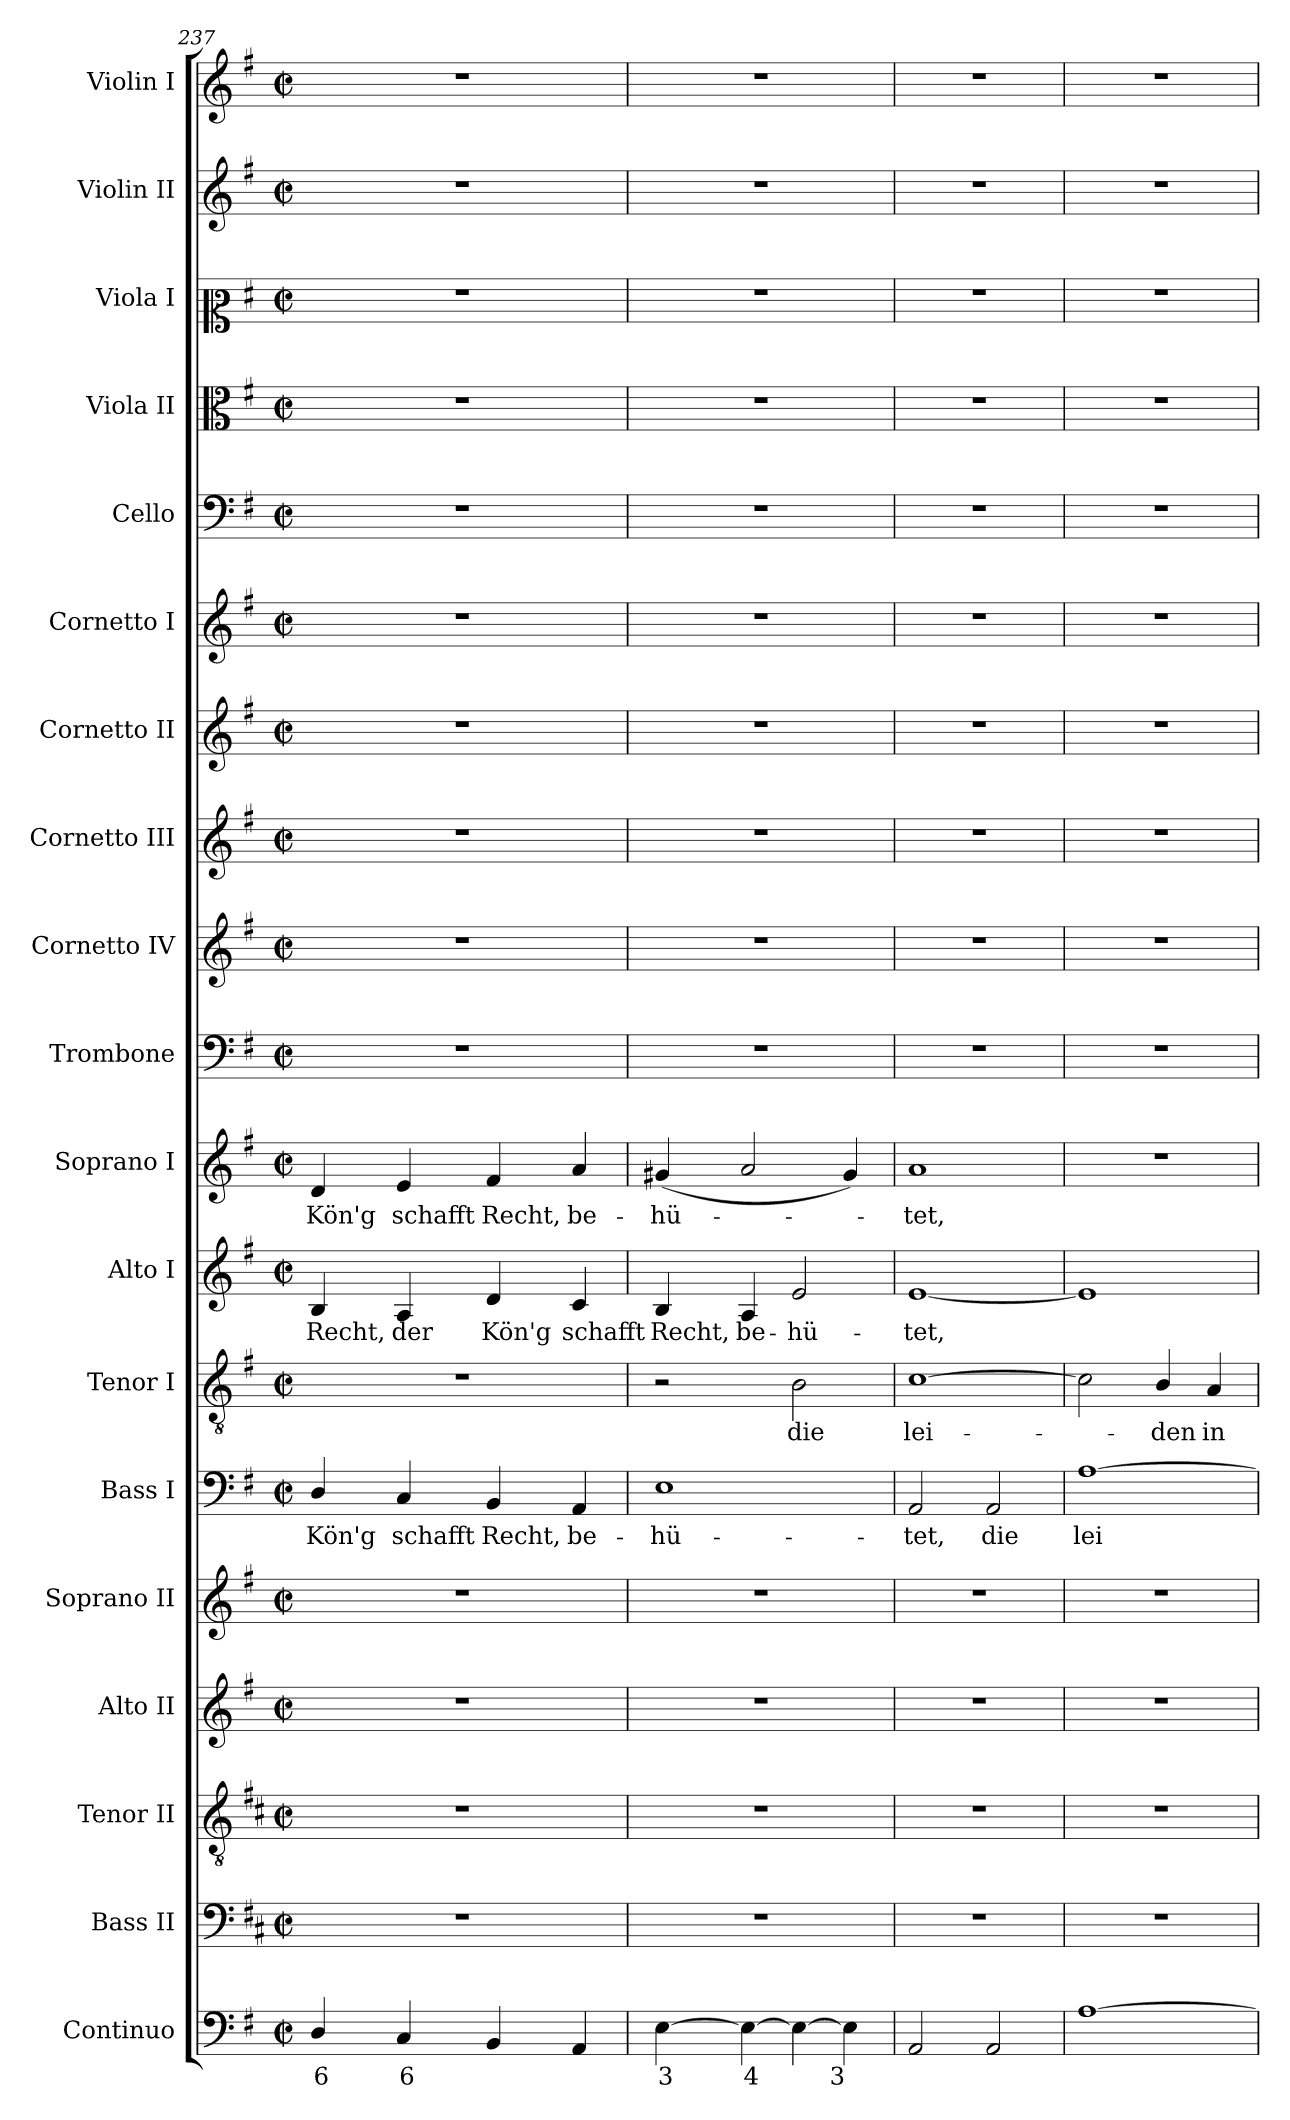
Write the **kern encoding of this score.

**kern	**text	**kern	**kern	**kern	**kern	**kern	**text	**kern	**text	**kern	**text	**kern	**text	**kern	**kern	**kern	**kern	**kern	**kern	**kern	**kern	**kern	**kern
*part19	*part19	*part18	*part17	*part16	*part15	*part14	*part14	*part13	*part13	*part12	*part12	*part11	*part11	*part10	*part9	*part8	*part7	*part6	*part5	*part4	*part3	*part2	*part1
*staff19	*staff19	*staff18	*staff17	*staff16	*staff15	*staff14	*staff14	*staff13	*staff13	*staff12	*staff12	*staff11	*staff11	*staff10	*staff9	*staff8	*staff7	*staff6	*staff5	*staff4	*staff3	*staff2	*staff1
*I"Continuo	*	*I"Bass II	*I"Tenor II	*I"Alto II	*I"Soprano II	*I"Bass I	*	*I"Tenor I	*	*I"Alto I	*	*I"Soprano I	*	*I"Trombone	*I"Cornetto IV	*I"Cornetto III	*I"Cornetto II	*I"Cornetto I	*I"Cello	*I"Viola II	*I"Viola I	*I"Violin II	*I"Violin I
*	*	*I'B II	*I'T II	*I'A II	*I'S II	*I'B I	*	*I'T I	*	*I'A I	*	*I'S I	*	*I'Tb	*I'Cn IV	*I'Cn III	*I'Cn II	*I'Cn I	*	*I'Vl II	*I'Vl I	*I'Vn II	*I'Vn I
!!LO:LB:g=z
*clefF4	*	*clefF4	*clefGv2	*clefG2	*clefG2	*clefF4	*	*clefGv2	*	*clefG2	*	*clefG2	*	*clefF4	*clefG2	*clefG2	*clefG2	*clefG2	*clefF4	*clefC3	*clefC2	*clefG2	*clefG2
*	*	*ITrd4c7	*ITrd4c7	*	*	*	*	*	*	*	*	*	*	*	*	*	*	*	*	*	*	*	*
*k[f#]	*	*k[f#]	*k[f#]	*k[f#]	*k[f#]	*k[f#]	*	*k[f#]	*	*k[f#]	*	*k[f#]	*	*k[f#]	*k[f#]	*k[f#]	*k[f#]	*k[f#]	*k[f#]	*k[f#]	*k[f#]	*k[f#]	*k[f#]
*G:	*	*G:	*G:	*G:	*G:	*G:	*	*G:	*	*G:	*	*G:	*	*G:	*G:	*G:	*G:	*G:	*G:	*G:	*G:	*G:	*G:
*M2/2	*	*M2/2	*M2/2	*M2/2	*M2/2	*M2/2	*	*M2/2	*	*M2/2	*	*M2/2	*	*M2/2	*M2/2	*M2/2	*M2/2	*M2/2	*M2/2	*M2/2	*M2/2	*M2/2	*M2/2
*met(c|)	*	*met(c|)	*met(c|)	*met(c|)	*met(c|)	*met(c|)	*	*met(c|)	*	*met(c|)	*	*met(c|)	*	*met(c|)	*met(c|)	*met(c|)	*met(c|)	*met(c|)	*met(c|)	*met(c|)	*met(c|)	*met(c|)	*met(c|)
=237	=237	=237	=237	=237	=237	=237	=237	=237	=237	=237	=237	=237	=237	=237	=237	=237	=237	=237	=237	=237	=237	=237	=237
!	!LO:LY:b	!	!	!	!	!	!LO:LY:b	!	!	!	!LO:LY:b	!	!LO:LY:b	!	!	!	!	!	!	!	!	!	!
4D/	6	1r	1r	1r	1r	4D/	Kön'g	1r	.	4B	Recht,	4d	Kön'g	1r	1r	1r	1r	1r	1r	1r	1r	1r	1r
!	!LO:LY:b	!	!	!	!	!	!LO:LY:b	!	!	!	!LO:LY:b	!	!LO:LY:b	!	!	!	!	!	!	!	!	!	!
4C	6	.	.	.	.	4C	schafft	.	.	4A	der	4e	schafft	.	.	.	.	.	.	.	.	.	.
!	!	!	!	!	!	!	!LO:LY:b	!	!	!	!LO:LY:b	!	!LO:LY:b	!	!	!	!	!	!	!	!	!	!
4BB	.	.	.	.	.	4BB	Recht,	.	.	4d	Kön'g	4f#	Recht,	.	.	.	.	.	.	.	.	.	.
!	!	!	!	!	!	!	!LO:LY:b	!	!	!	!LO:LY:b	!	!LO:LY:b	!	!	!	!	!	!	!	!	!	!
4AA	.	.	.	.	.	4AA	be-	.	.	4c	schafft	4a	be-	.	.	.	.	.	.	.	.	.	.
=238	=238	=238	=238	=238	=238	=238	=238	=238	=238	=238	=238	=238	=238	=238	=238	=238	=238	=238	=238	=238	=238	=238	=238
!	!LO:LY:b	!	!	!	!	!	!LO:LY:b	!	!	!	!LO:LY:b	!	!LO:LY:b	!	!	!	!	!	!	!	!	!	!
[4E	3	1r	1r	1r	1r	1E	-hü-	2r	.	4B	Recht,	(<4g#X	-hü-	1r	1r	1r	1r	1r	1r	1r	1r	1r	1r
!	!LO:LY:b	!	!	!	!	!	!	!	!	!	!LO:LY:b	!	!	!	!	!	!	!	!	!	!	!	!
4E_	4	.	.	.	.	.	.	.	.	4A	be-	2a	.	.	.	.	.	.	.	.	.	.	.
!	!	!	!	!	!	!	!	!	!LO:LY:b	!	!LO:LY:b	!	!	!	!	!	!	!	!	!	!	!	!
4E_	.	.	.	.	.	.	.	2B	die	2e	-hü-	.	.	.	.	.	.	.	.	.	.	.	.
!	!LO:LY:b	!	!	!	!	!	!	!	!	!	!	!	!	!	!	!	!	!	!	!	!	!	!
4E]	3	.	.	.	.	.	.	.	.	.	.	4g#)	.	.	.	.	.	.	.	.	.	.	.
=239	=239	=239	=239	=239	=239	=239	=239	=239	=239	=239	=239	=239	=239	=239	=239	=239	=239	=239	=239	=239	=239	=239	=239
!	!	!	!	!	!	!	!LO:LY:b	!	!LO:LY:b	!	!LO:LY:b	!	!LO:LY:b	!	!	!	!	!	!	!	!	!	!
2AA	.	1r	1r	1r	1r	2AA	-tet,	[1c	lei-	[1e	-tet,	1a	tet,	1r	1r	1r	1r	1r	1r	1r	1r	1r	1r
!	!	!	!	!	!	!	!LO:LY:b	!	!	!	!	!	!	!	!	!	!	!	!	!	!	!	!
2AA	.	.	.	.	.	2AA	die	.	.	.	.	.	.	.	.	.	.	.	.	.	.	.	.
=240	=240	=240	=240	=240	=240	=240	=240	=240	=240	=240	=240	=240	=240	=240	=240	=240	=240	=240	=240	=240	=240	=240	=240
!	!	!	!	!	!	!	!LO:LY:b	!	!	!	!	!	!	!	!	!	!	!	!	!	!	!	!
[1A	.	1r	1r	1r	1r	[1A	lei-	2c]	.	1e]	.	1r	.	1r	1r	1r	1r	1r	1r	1r	1r	1r	1r
!	!	!	!	!	!	!	!	!	!LO:LY:b	!	!	!	!	!	!	!	!	!	!	!	!	!	!
.	.	.	.	.	.	.	.	4B/	den	.	.	.	.	.	.	.	.	.	.	.	.	.	.
!	!	!	!	!	!	!	!	!	!LO:LY:b	!	!	!	!	!	!	!	!	!	!	!	!	!	!
.	.	.	.	.	.	.	.	4A	in	.	.	.	.	.	.	.	.	.	.	.	.	.	.
=	=	=	=	=	=	=	=	=	=	=	=	=	=	=	=	=	=	=	=	=	=	=	=
*-	*-	*-	*-	*-	*-	*-	*-	*-	*-	*-	*-	*-	*-	*-	*-	*-	*-	*-	*-	*-	*-	*-	*-
